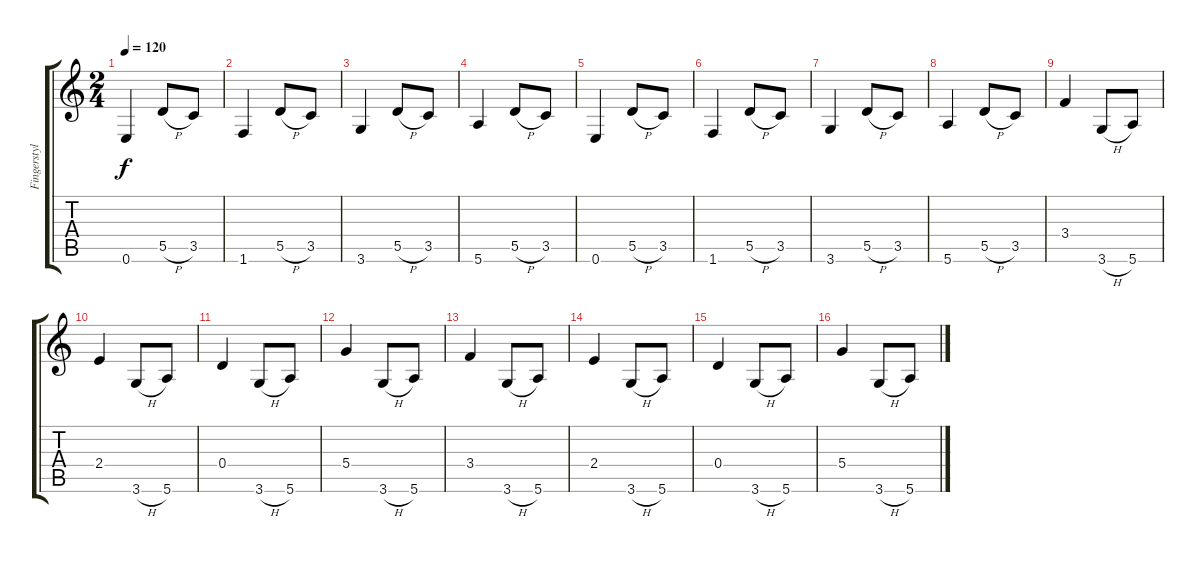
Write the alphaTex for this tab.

\track ("Fingerstyle guitar" "Fingerstyl") {instrument acousticguitarnylon}
\staff {score tabs}
\tuning (E4 B3 G3 D3 A2 E2) {hide}
\ts (2 4)
\tempo 120
\clef g2
\ks c
0.6.4{dy f} 5.5{h}.8 3.5.8 |
1.6.4 5.5{h}.8 3.5.8 |
3.6.4 5.5{h}.8 3.5.8 |
5.6.4 5.5{h}.8 3.5.8 |
0.6.4 5.5{h}.8 3.5.8 |
1.6.4 5.5{h}.8 3.5.8 |
3.6.4 5.5{h}.8 3.5.8 |
5.6.4 5.5{h}.8 3.5.8 |
3.4.4 3.6{h}.8 5.6.8 |
2.4.4 3.6{h}.8 5.6.8 |
0.4.4 3.6{h}.8 5.6.8 |
5.4.4 3.6{h}.8 5.6.8 |
3.4.4 3.6{h}.8 5.6.8 |
2.4.4 3.6{h}.8 5.6.8 |
0.4.4 3.6{h}.8 5.6.8 |
5.4.4 3.6{h}.8 5.6.8
